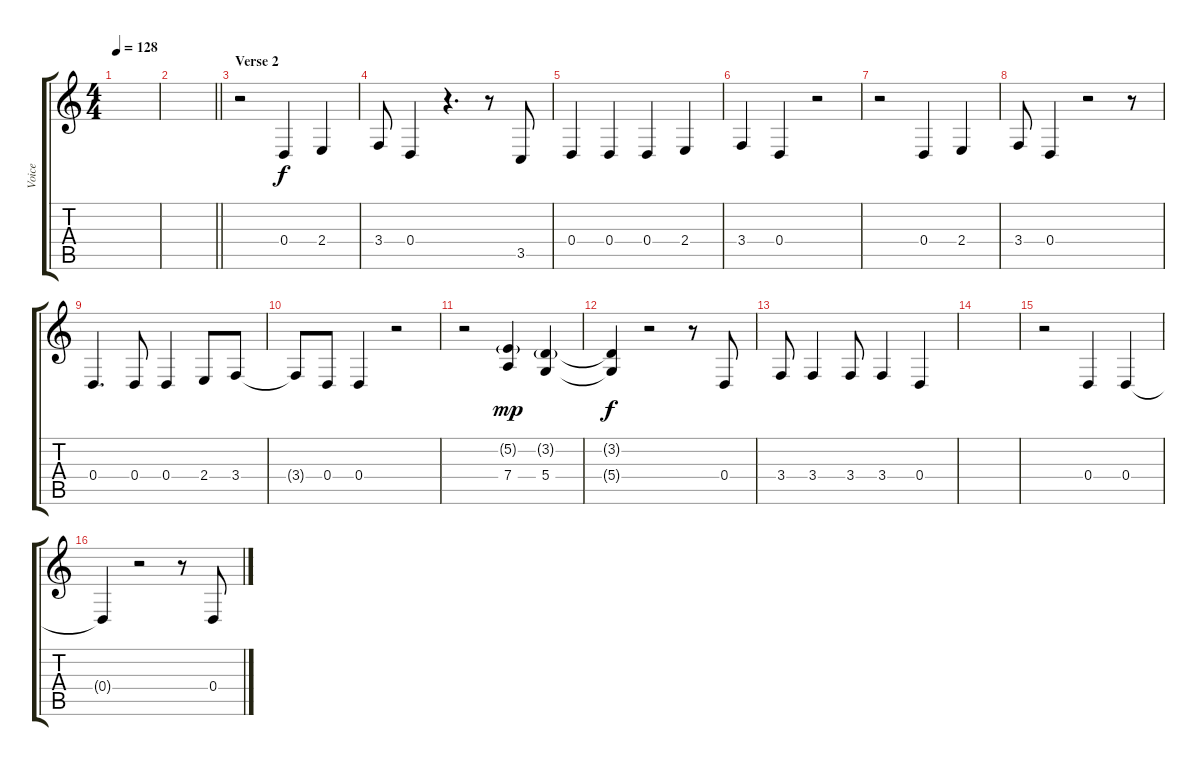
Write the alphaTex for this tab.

\track ("Voice" "Voice") {instrument violin}
\staff {score tabs}
\tuning (E4 B3 G3 D3 A2 E2) {hide}
\ts (4 4)
\tempo 128
\clef g2
\ks c
|
\barLineRight lightlight
|
\section ("" "Verse 2")
r.2 0.4.4 2.4.4 |
3.4.8 0.4.4 r.4{d} r.8 3.5.8 |
0.4.4 0.4.4 0.4.4 2.4.4 |
3.4.4 0.4.4 r.2 |
r.2 0.4.4 2.4.4 |
3.4.8 0.4.4 r.2 r.8 |
0.4.4{d} 0.4.8 0.4.4 2.4.8 3.4.8 |
3.4{t}.8 0.4.8 0.4.4 r.2 |
r.2 (5.2{g} 7.4).4{dy mp} (3.2{g} 5.4).4 |
(3.2{t} 5.4{t}).4{dy f} r.2 r.8 0.4.8 |
3.4.8 3.4.4 3.4.8 3.4.4 0.4.4 |
|
r.2 0.4.4 0.4.4 |
0.4{t}.4 r.2 r.8 0.4.8
